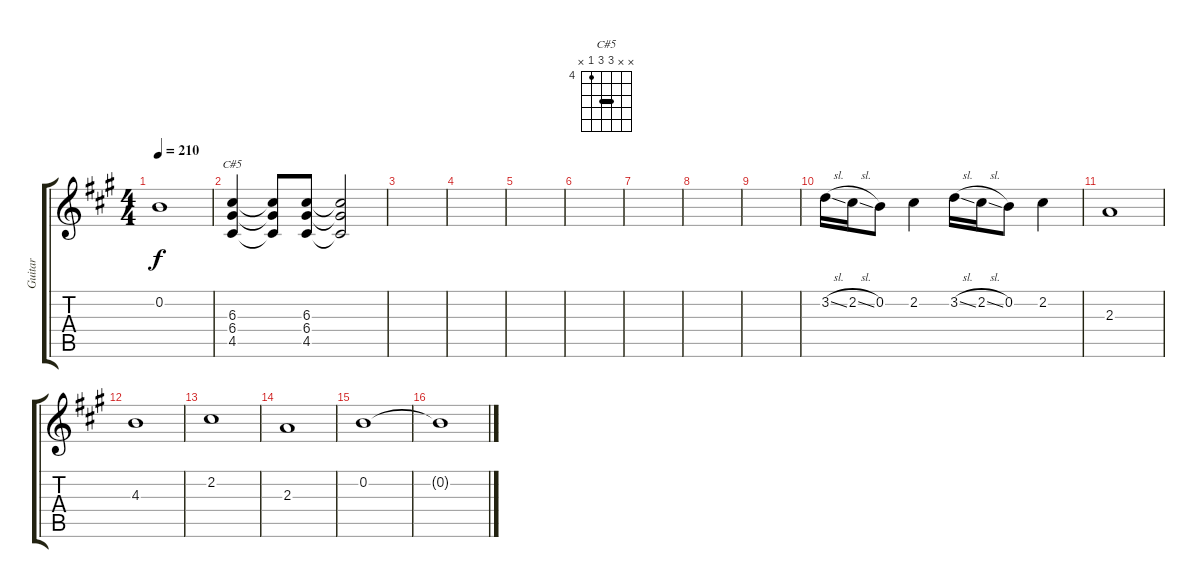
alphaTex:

\track ("Guitar" "Guitar") {instrument distortionguitar}
\staff {score tabs}
\tuning (E4 B3 G3 D3 A2 E2) {hide}
\chord ("C#5" x x 6 6 4 x) {firstfret 4 barre 6}
\ts (4 4)
\tempo 210
\clef g2
\ks a
0.2{t}.1{dy f} |
(6.3 6.4 4.5).4{ch "C#5"} (6.3{t} 6.4{t} 4.5{t}).8 (6.3 6.4 4.5).8 (6.3{t} 6.4{t} 4.5{t}).2 |
|
|
|
|
|
|
|
3.2{sl}.16{instrument banjo} 2.2{sl}.16 0.2.8 2.2.4 3.2{sl}.16 2.2{sl}.16 0.2.8 2.2.4 |
2.3.1{instrument distortionguitar} |
4.3.1 |
2.2.1 |
2.3.1 |
0.2.1 |
0.2{t}.1
